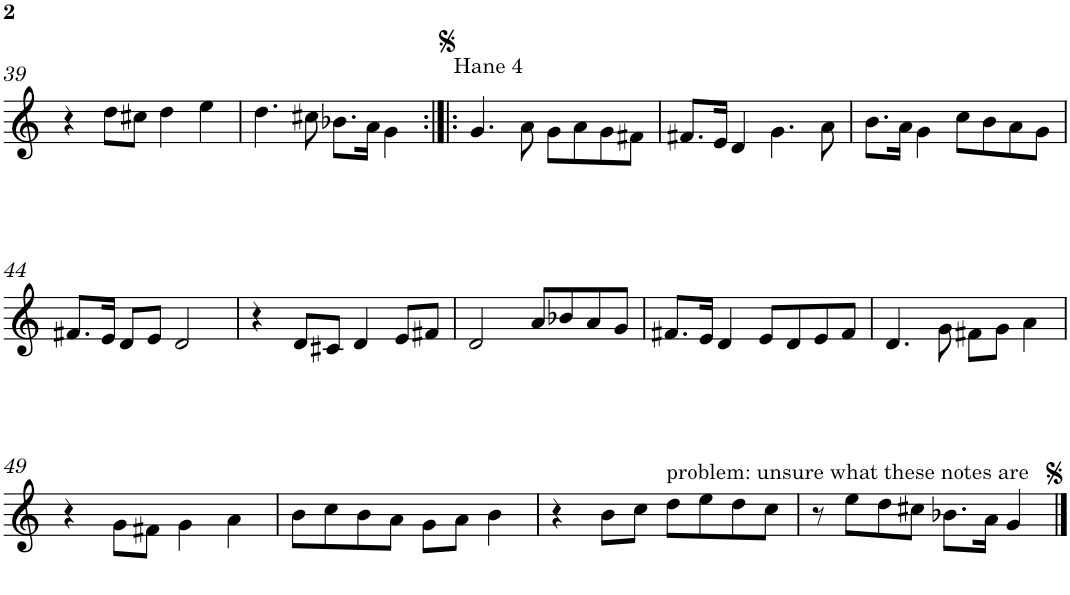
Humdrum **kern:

**kern
*part1
*staff1
*I"Piano
*I'Pno.
!!LO:PB:g=z
*clefG2
*k[]
*M4/4
*met(c)
=39
4r
8dd\L
8cc#X\J
4dd\
4ee\
=40
4.dd\
8cc#X\
8.b-X\L
16a\Jk
4g\
=41:|!|:
!LO:TX:a:t=Hane 4
4.g/
8a\
8g\L
8a\
8g\
8f#X\J
=42
8.f#X/L
16e/Jk
4d/
4.g\
8a\
=43
8.b\L
16a\Jk
4g\
8cc\L
8b\
8a\
8g\J
!!LO:LB:g=z
=44
8.f#X/L
16e/Jk
8d/L
8e/J
2d/
=45
4r
8d/L
8c#X/J
4d/
8e/L
8f#X/J
=46
2d/
8a/L
8b-X/
8a/
8g/J
=47
8.f#X/L
16e/Jk
4d/
8e/L
8d/
8e/
8f#/J
=48
4.d/
8g\
8f#X\L
8g\J
4a\
!!LO:LB:g=z
=49
4r
8g\L
8f#X\J
4g\
4a\
=50
8b\L
8cc\
8b\
8a\J
8g\L
8a\J
4b\
=51
4r
8b\L
8cc\J
!LO:TX:a:t=problem&colon; unsure what these notes are
8dd\L
8ee\
8dd\
8cc\J
=52
8r
8ee\L
8dd\
8cc#X\J
8.b-X\L
16a\Jk
4g/
==
*-
